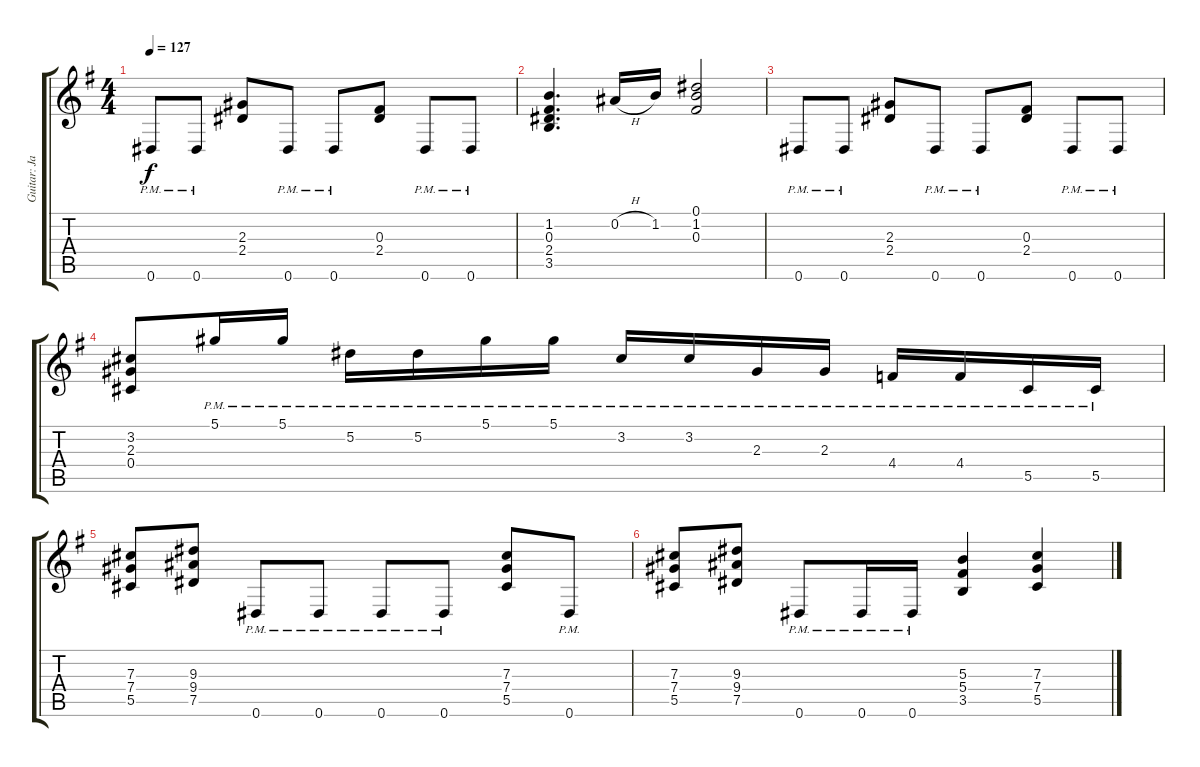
\track ("Guitar: Jake II" "Guitar: Ja") {instrument overdrivenguitar}
\staff {score tabs}
\tuning (Eb4 Bb3 Gb3 Db3 Ab2 Eb2) {hide}
\ts (4 4)
\tempo 127
\clef g2
\ks g
0.6{pm}.8{dy f} 0.6{pm}.8 (2.3 2.4).8 0.6{pm}.8 0.6{pm}.8 (0.3 2.4).8 0.6{pm}.8 0.6{pm}.8 |
(1.2 0.3 2.4 3.5).4{d} 0.2{h}.16 1.2.16 (0.1 1.2 0.3).2 |
0.6{pm}.8 0.6{pm}.8 (2.3 2.4).8 0.6{pm}.8 0.6{pm}.8 (0.3 2.4).8 0.6{pm}.8 0.6{pm}.8 |
(3.2 2.3 0.4).8 5.1{pm}.16 5.1{pm}.16 5.2{pm}.16 5.2{pm}.16 5.1{pm}.16 5.1{pm}.16 3.2{pm}.16 3.2{pm}.16 2.3{pm}.16 2.3{pm}.16 4.4{pm}.16 4.4{pm}.16 5.5{pm}.16 5.5{pm}.16 |
(7.3 7.4 5.5).8 (9.3 9.4 7.5).8 0.6{pm}.8 0.6{pm}.8 0.6{pm}.8 0.6{pm}.8 (7.3 7.4 5.5).8 0.6{pm}.8 |
(7.3 7.4 5.5).8 (9.3 9.4 7.5).8 0.6{pm}.8 0.6{pm}.16 0.6{pm}.16 (5.3 5.4 3.5).4 (7.3 7.4 5.5).4
